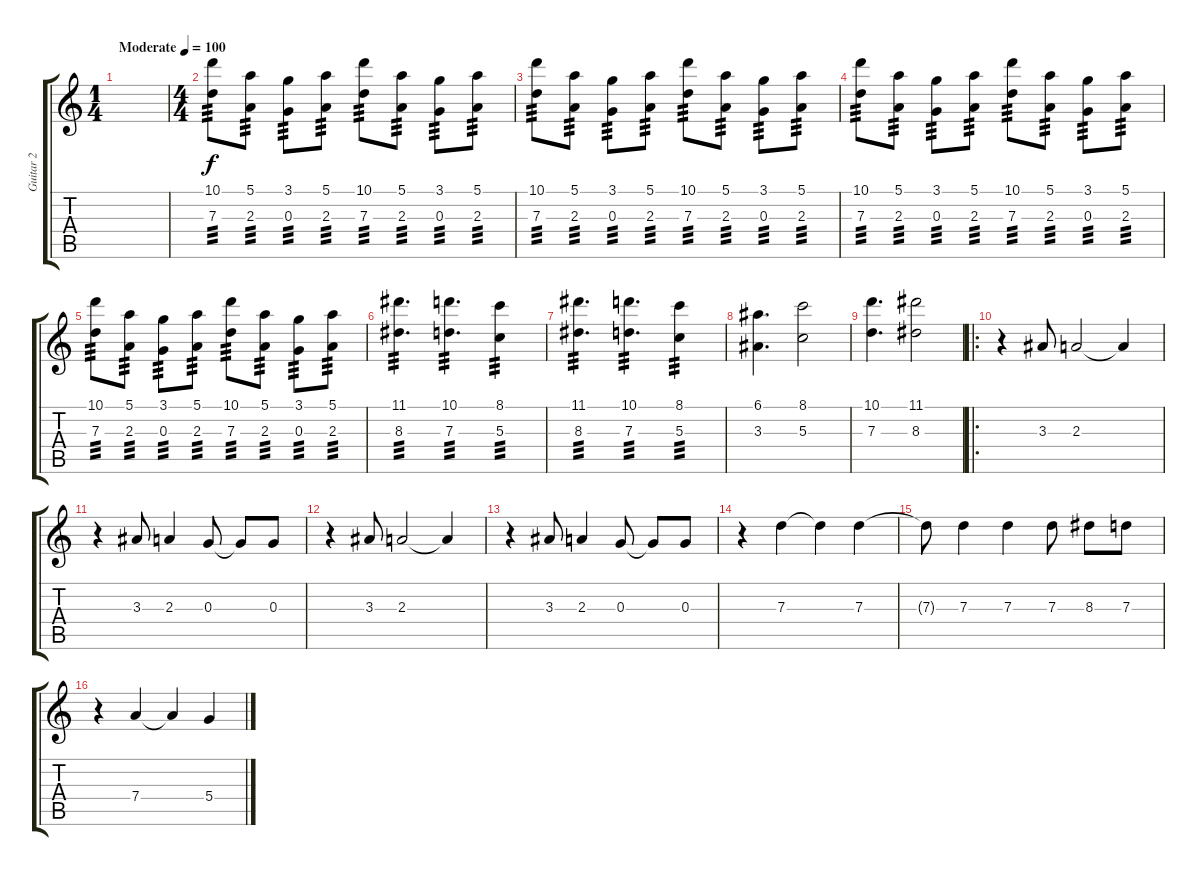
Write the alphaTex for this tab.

\track ("Guitar 2" "Guitar 2") {instrument overdrivenguitar}
\staff {score tabs}
\tuning (E4 B3 G3 D3 A2 D2) {hide}
\ts (1 4)
\tempo (100 "Moderate")
\clef g2
\ks c
|
\ts (4 4)
(10.1 7.3).8{tp 3} (5.1 2.3).8{tp 3} (3.1 0.3).8{tp 3} (5.1 2.3).8{tp 3} (10.1 7.3).8{tp 3} (5.1 2.3).8{tp 3} (3.1 0.3).8{tp 3} (5.1 2.3).8{tp 3} |
(10.1 7.3).8{tp 3} (5.1 2.3).8{tp 3} (3.1 0.3).8{tp 3} (5.1 2.3).8{tp 3} (10.1 7.3).8{tp 3} (5.1 2.3).8{tp 3} (3.1 0.3).8{tp 3} (5.1 2.3).8{tp 3} |
(10.1 7.3).8{tp 3} (5.1 2.3).8{tp 3} (3.1 0.3).8{tp 3} (5.1 2.3).8{tp 3} (10.1 7.3).8{tp 3} (5.1 2.3).8{tp 3} (3.1 0.3).8{tp 3} (5.1 2.3).8{tp 3} |
(10.1 7.3).8{tp 3} (5.1 2.3).8{tp 3} (3.1 0.3).8{tp 3} (5.1 2.3).8{tp 3} (10.1 7.3).8{tp 3} (5.1 2.3).8{tp 3} (3.1 0.3).8{tp 3} (5.1 2.3).8{tp 3} |
(11.1 8.3).4{d tp 3} (10.1 7.3).4{d tp 3} (8.1 5.3).4{tp 3} |
(11.1 8.3).4{d tp 3} (10.1 7.3).4{d tp 3} (8.1 5.3).4{tp 3} |
(6.1 3.3).4{d} (8.1 5.3).2 |
(10.1 7.3).4{d} (11.1 8.3).2 |
\ro
r.4{instrument electricguitarjazz} 3.3.8 2.3.2 2.3{t}.4 |
r.4 3.3.8 2.3.4 0.3.8 0.3{t}.8 0.3.8 |
r.4{instrument electricguitarjazz} 3.3.8 2.3.2 2.3{t}.4 |
r.4 3.3.8 2.3.4 0.3.8 0.3{t}.8 0.3.8 |
r.4 7.3.4 7.3{t}.4 7.3.4 |
7.3{t}.8 7.3.4 7.3.4 7.3.8 8.3.8 7.3.8 |
r.4 7.4.4 7.4{t}.4 5.4.4
